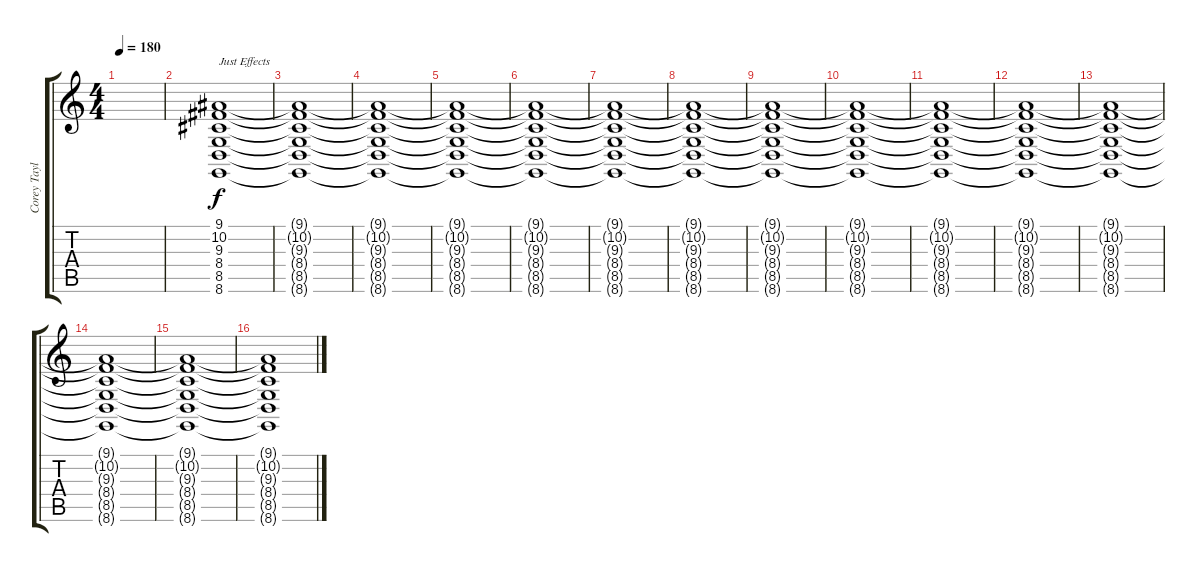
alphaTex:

\track ("Corey Taylor" "Corey Tayl") {instrument applause}
\staff {score tabs}
\tuning (Db4 Ab3 E3 B2 Gb2 B1) {hide}
\ts (4 4)
\tempo 180
\clef g2
\ks c
|
(9.1 10.2 9.3 8.4 8.5 8.6).1{txt "Just Effects"} |
(9.1{t} 10.2{t} 9.3{t} 8.4{t} 8.5{t} 8.6{t}).1 |
(9.1{t} 10.2{t} 9.3{t} 8.4{t} 8.5{t} 8.6{t}).1 |
(9.1{t} 10.2{t} 9.3{t} 8.4{t} 8.5{t} 8.6{t}).1 |
(9.1{t} 10.2{t} 9.3{t} 8.4{t} 8.5{t} 8.6{t}).1 |
(9.1{t} 10.2{t} 9.3{t} 8.4{t} 8.5{t} 8.6{t}).1 |
(9.1{t} 10.2{t} 9.3{t} 8.4{t} 8.5{t} 8.6{t}).1 |
(9.1{t} 10.2{t} 9.3{t} 8.4{t} 8.5{t} 8.6{t}).1 |
(9.1{t} 10.2{t} 9.3{t} 8.4{t} 8.5{t} 8.6{t}).1 |
(9.1{t} 10.2{t} 9.3{t} 8.4{t} 8.5{t} 8.6{t}).1 |
(9.1{t} 10.2{t} 9.3{t} 8.4{t} 8.5{t} 8.6{t}).1 |
(9.1{t} 10.2{t} 9.3{t} 8.4{t} 8.5{t} 8.6{t}).1 |
(9.1{t} 10.2{t} 9.3{t} 8.4{t} 8.5{t} 8.6{t}).1 |
(9.1{t} 10.2{t} 9.3{t} 8.4{t} 8.5{t} 8.6{t}).1 |
(9.1{t} 10.2{t} 9.3{t} 8.4{t} 8.5{t} 8.6{t}).1
